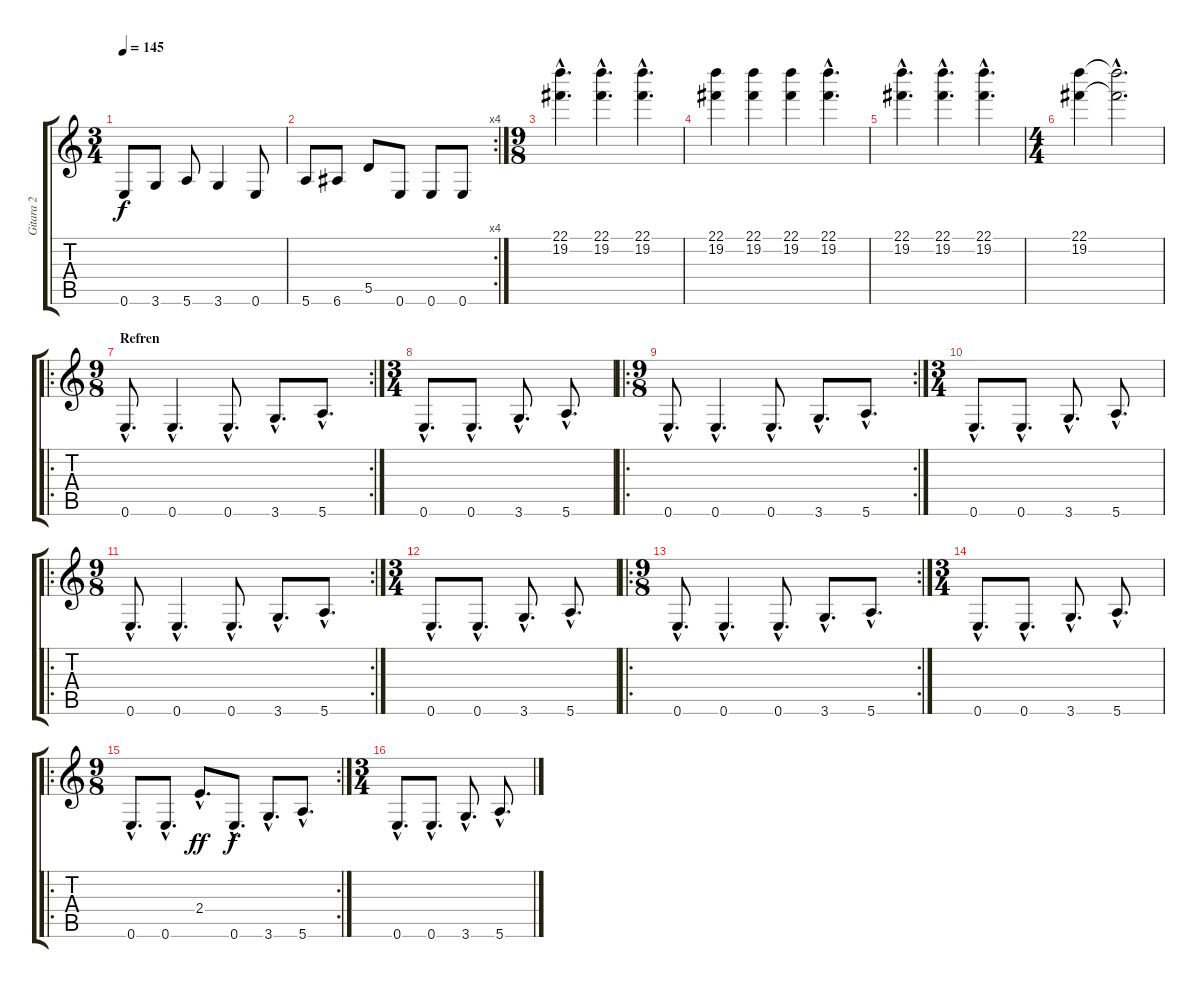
\track ("Gitara 2" "Gitara 2") {instrument overdrivenguitar}
\staff {score tabs}
\tuning (E4 B3 G3 D3 A2 E2) {hide}
\ts (3 4)
\tempo 145
\clef g2
\ks c
0.6.8{dy f} 3.6.8 5.6.8 3.6.4 0.6.8 |
\rc 4
5.6.8 6.6.8 5.5.8 0.6.8 0.6.8 0.6.8 |
\ts (9 8)
(22.1{hac} 19.2{hac}).4{d} (22.1{hac} 19.2{hac}).4{d} (22.1{hac} 19.2{hac}).4{d} |
(22.1 19.2).4 (22.1 19.2).4 (22.1 19.2).4 (22.1{hac} 19.2{hac}).4{d} |
(22.1{hac} 19.2{hac}).4{d} (22.1{hac} 19.2{hac}).4{d} (22.1{hac} 19.2{hac}).4{d} |
\ts (4 4)
(22.1 19.2).4 (22.1{hac t} 19.2{hac t}).2{d} |
\ro
\rc 2
\ts (9 8)
\section ("" "Refren")
0.6{hac}.8{d} 0.6{hac}.4{d} 0.6{hac}.8{d} 3.6{hac}.8{d} 5.6{hac}.8{d} |
\ts (3 4)
0.6{hac}.8{d} 0.6{hac}.8{d} 3.6{hac}.8{d} 5.6{hac}.8{d} |
\ro
\rc 2
\ts (9 8)
0.6{hac}.8{d} 0.6{hac}.4{d} 0.6{hac}.8{d} 3.6{hac}.8{d} 5.6{hac}.8{d} |
\ts (3 4)
0.6{hac}.8{d} 0.6{hac}.8{d} 3.6{hac}.8{d} 5.6{hac}.8{d} |
\ro
\rc 2
\ts (9 8)
0.6{hac}.8{d} 0.6{hac}.4{d} 0.6{hac}.8{d} 3.6{hac}.8{d} 5.6{hac}.8{d} |
\ts (3 4)
0.6{hac}.8{d} 0.6{hac}.8{d} 3.6{hac}.8{d} 5.6{hac}.8{d} |
\ro
\rc 2
\ts (9 8)
0.6{hac}.8{d} 0.6{hac}.4{d} 0.6{hac}.8{d} 3.6{hac}.8{d} 5.6{hac}.8{d} |
\ts (3 4)
0.6{hac}.8{d} 0.6{hac}.8{d} 3.6{hac}.8{d} 5.6{hac}.8{d} |
\ro
\rc 2
\ts (9 8)
0.6{hac}.8{d} 0.6{hac}.8{d} 2.4{hac}.8{d dy ff} 0.6{hac}.8{d dy f} 3.6{hac}.8{d} 5.6{hac}.8{d} |
\ts (3 4)
0.6{hac}.8{d} 0.6{hac}.8{d} 3.6{hac}.8{d} 5.6{hac}.8{d}
